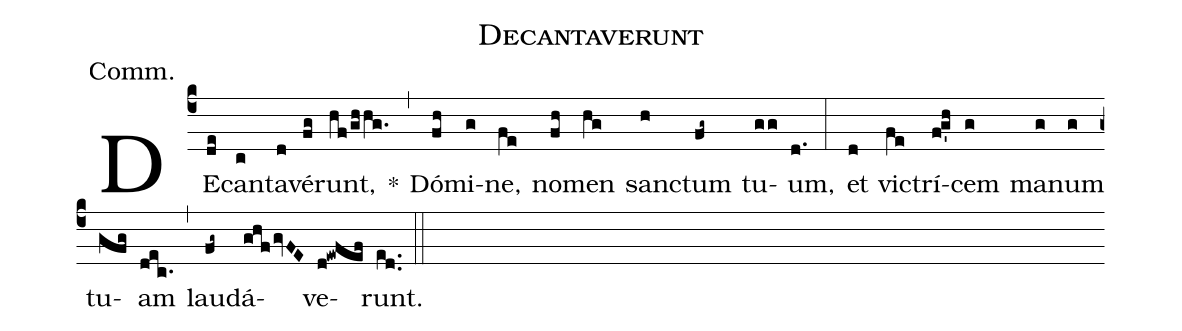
name:Decantaverunt;
annotation:Comm.;
mode:1;
office-part:Communion;
%%
(c4) DE(de)can(c)ta(d)vé(fg)runt,(hf/ghhg.) *(,)
Dó(fh)mi(g)ne,(fe) no(fh)men(hg) san(h)ctum(fg~) tu(gg)um,(d.) (:)
et(d) vic(fe)trí(f!g'h)cem(g) ma(g)num(g) tu(gfg)am(dec.) (,)
lau(fg~)dá(ghf/gvFE)ve(d!ewfef)runt.(ed..) (::)
